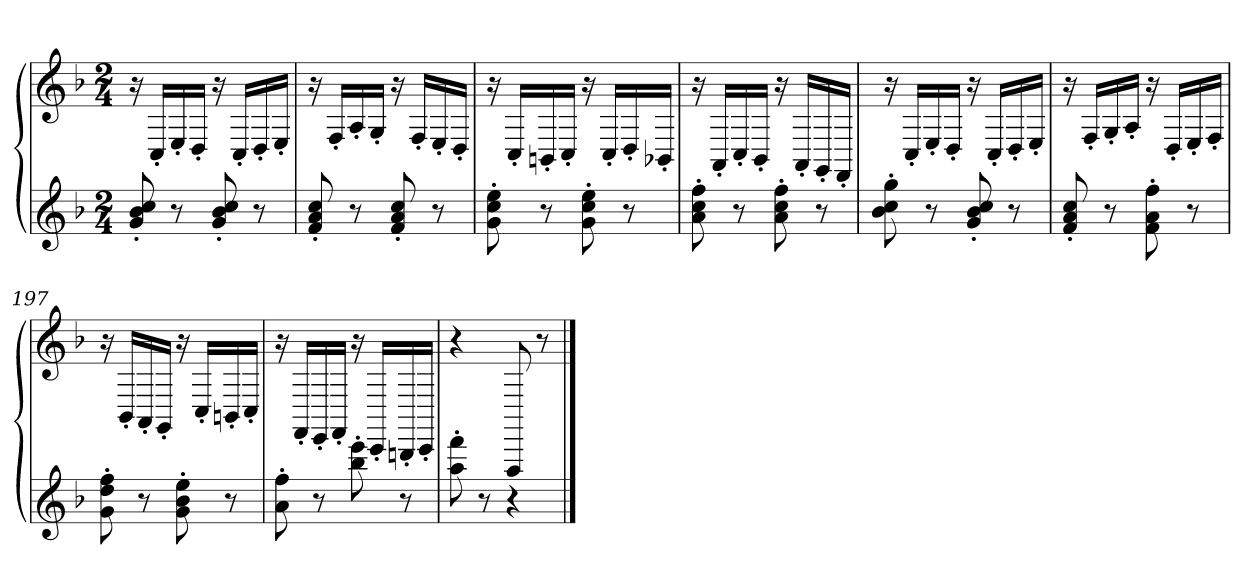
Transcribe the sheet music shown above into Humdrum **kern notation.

**kern	**kern
*part1	*part1
*staff2	*staff1
*clefG2	*clefG2
*k[b-]	*k[b-]
*F:	*F:
*M2/4	*M2/4
=	=
8g' 8b-' 8cc'	16r
.	16C'LL
8r	16E'
.	16D'JJ
8g' 8b-' 8cc'	16r
.	16C'LL
8r	16D'
.	16E'JJ
=192	=192
8f' 8a' 8cc'	16r
.	16F'LL
8r	16A'
.	16G'JJ
8f' 8a' 8cc'	16r
.	16F'LL
8r	16E'
.	16D'JJ
=193	=193
8g' 8cc' 8ee'	16r
.	16C'LL
8r	16BBn'
.	16C'JJ
8g' 8cc' 8ee'	16r
.	16C'LL
8r	16D'
.	16BB-X'JJ
=194	=194
8a' 8cc' 8ff'	16r
.	16AA'LL
8r	16C'
.	16BB-'JJ
8a' 8cc' 8ff'	16r
.	16AA'LL
8r	16GG'
.	16FF'JJ
=195	=195
8b-' 8cc' 8gg'	16r
.	16C'LL
8r	16E'
.	16D'JJ
8g' 8b-' 8cc'	16r
.	16C'LL
8r	16D'
.	16E'JJ
=196	=196
8f' 8a' 8cc'	16r
.	16F'LL
8r	16G'
.	16A'JJ
8f' 8a' 8ff'	16r
.	16D'LL
8r	16E'
.	16F'JJ
=197	=197
8g' 8dd' 8ff'	16r
.	16BB-'LL
8r	16AA'
.	16GG'JJ
8g' 8b-' 8ee'	16r
.	16C'LL
8r	16BBn'
.	16C'JJ
=198	=198
8a' 8ff'	16r
.	16FF'LL
8r	16EE'
.	16FF'JJ
8bb-' 8eee'	16r
.	16CC'LL
8r	16BBBn'
.	16CC'JJ
=199	=199
8aa' 8fff'	4r
8r	.
4r	8FFF
.	8r
==	==
*-	*-
